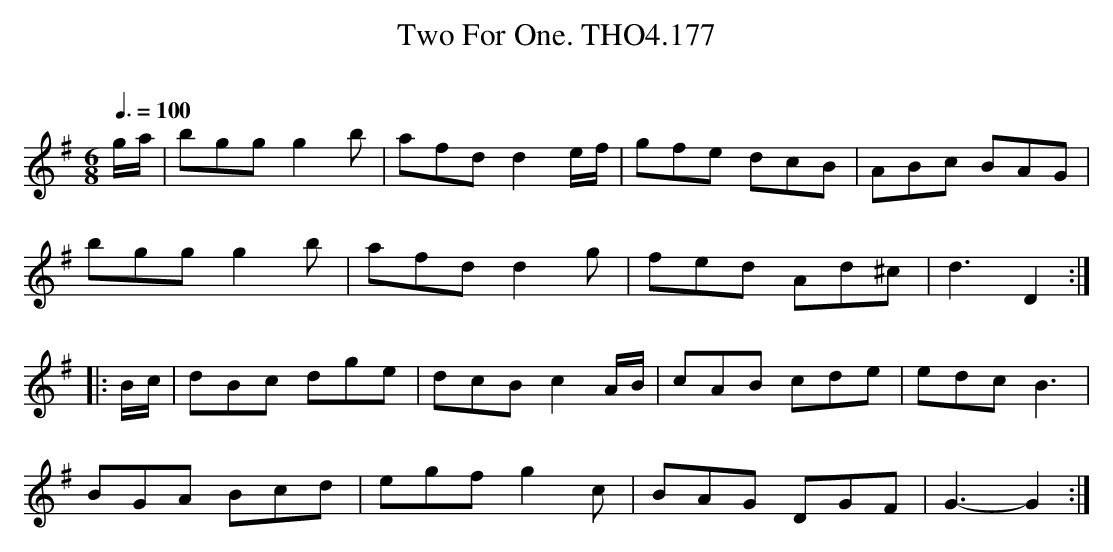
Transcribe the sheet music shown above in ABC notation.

X:1
T:Two For One. THO4.177
O:
M:6/8
L:1/8
Q:3/8=100
K:G
g/a/|bgg g2 b|afd d2 e/f/|gfe dcB|ABc BAG|
bgg g2 b|afd d2g|fed Ad^c|d3 D2:|
|:B/c/|dBc dge|dcB c2 A/B/|cAB cde|edc B3|
BGA Bcd|egf g2 c|BAG DGF|G3-G2:|
